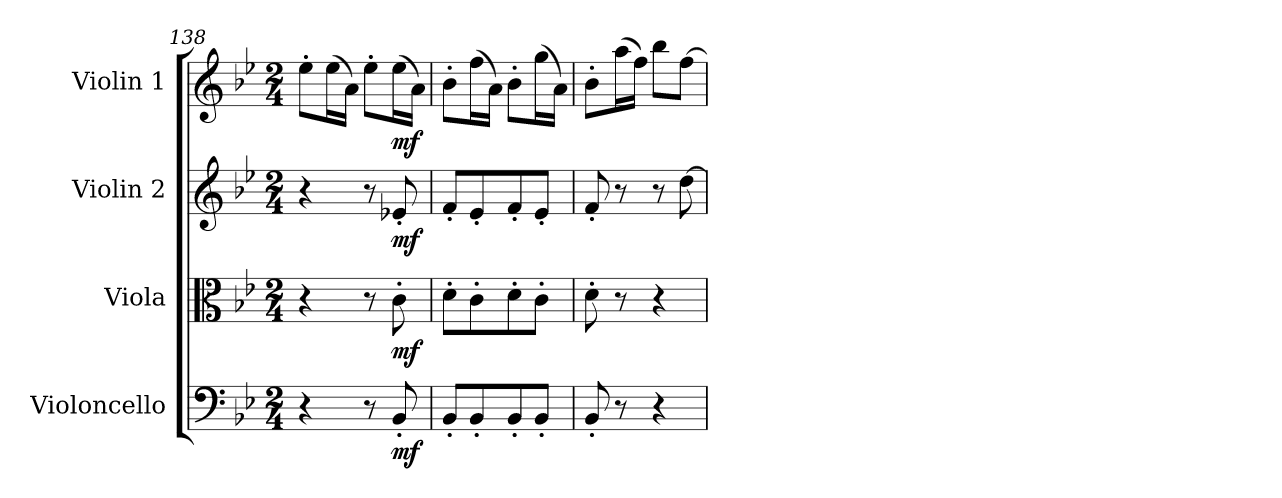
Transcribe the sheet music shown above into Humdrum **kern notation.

**kern	**dynam	**kern	**dynam	**kern	**dynam	**kern	**dynam
*part4	*part4	*part3	*part3	*part2	*part2	*part1	*part1
*staff4	*staff4	*staff3	*staff3	*staff2	*staff2	*staff1	*staff1
*I"Violoncello	*	*I"Viola	*	*I"Violin 2	*	*I"Violin 1	*
*I'Vc	*	*I'Vla	*	*I'Vln	*	*I'Vln	*
*clefF4	*	*clefC3	*	*clefG2	*	*clefG2	*
*k[b-e-]	*	*k[b-e-]	*	*k[b-e-]	*	*k[b-e-]	*
*M2/4	*	*M2/4	*	*M2/4	*	*M2/4	*
=138	=138	=138	=138	=138	=138	=138	=138
4r	.	4r	.	4r	.	8ee-'\L	.
.	.	.	.	.	.	(16ee-\L	.
.	.	.	.	.	.	16a\JJ)	.
8r	.	8r	.	8r	.	8ee-'\L	.
!	!LO:DY:b	!	!LO:DY:b	!	!LO:DY:b	!	!LO:DY:b
8BB-'/	mf	8c'\	mf	8e-X'/	mf	(16ee-\L	mf
.	.	.	.	.	.	16a\JJ)	.
!!LO:LB:g=z
=139	=139	=139	=139	=139	=139	=139	=139
8BB-'/L	.	8d'\L	.	8f'/L	.	8b-'\L	.
8BB-'/	.	8c'\	.	8e-'/	.	(16ff\L	.
.	.	.	.	.	.	16a\JJ)	.
8BB-'/	.	8d'\	.	8f'/	.	8b-'\L	.
8BB-'/J	.	8c'\J	.	8e-'/J	.	(16gg\L	.
.	.	.	.	.	.	16a\JJ)	.
!!LO:LB:g=z
=140	=140	=140	=140	=140	=140	=140	=140
8BB-'/	.	8d'\	.	8f'/	.	8b-'\L	.
8r	.	8r	.	8r	.	(16aa\L	.
.	.	.	.	.	.	16ff\JJ)	.
4r	.	4r	.	8r	.	8bb-\L	.
.	.	.	.	[8dd\	.	[8ff\J	.
=	=	=	=	=	=	=	=
*-	*-	*-	*-	*-	*-	*-	*-
